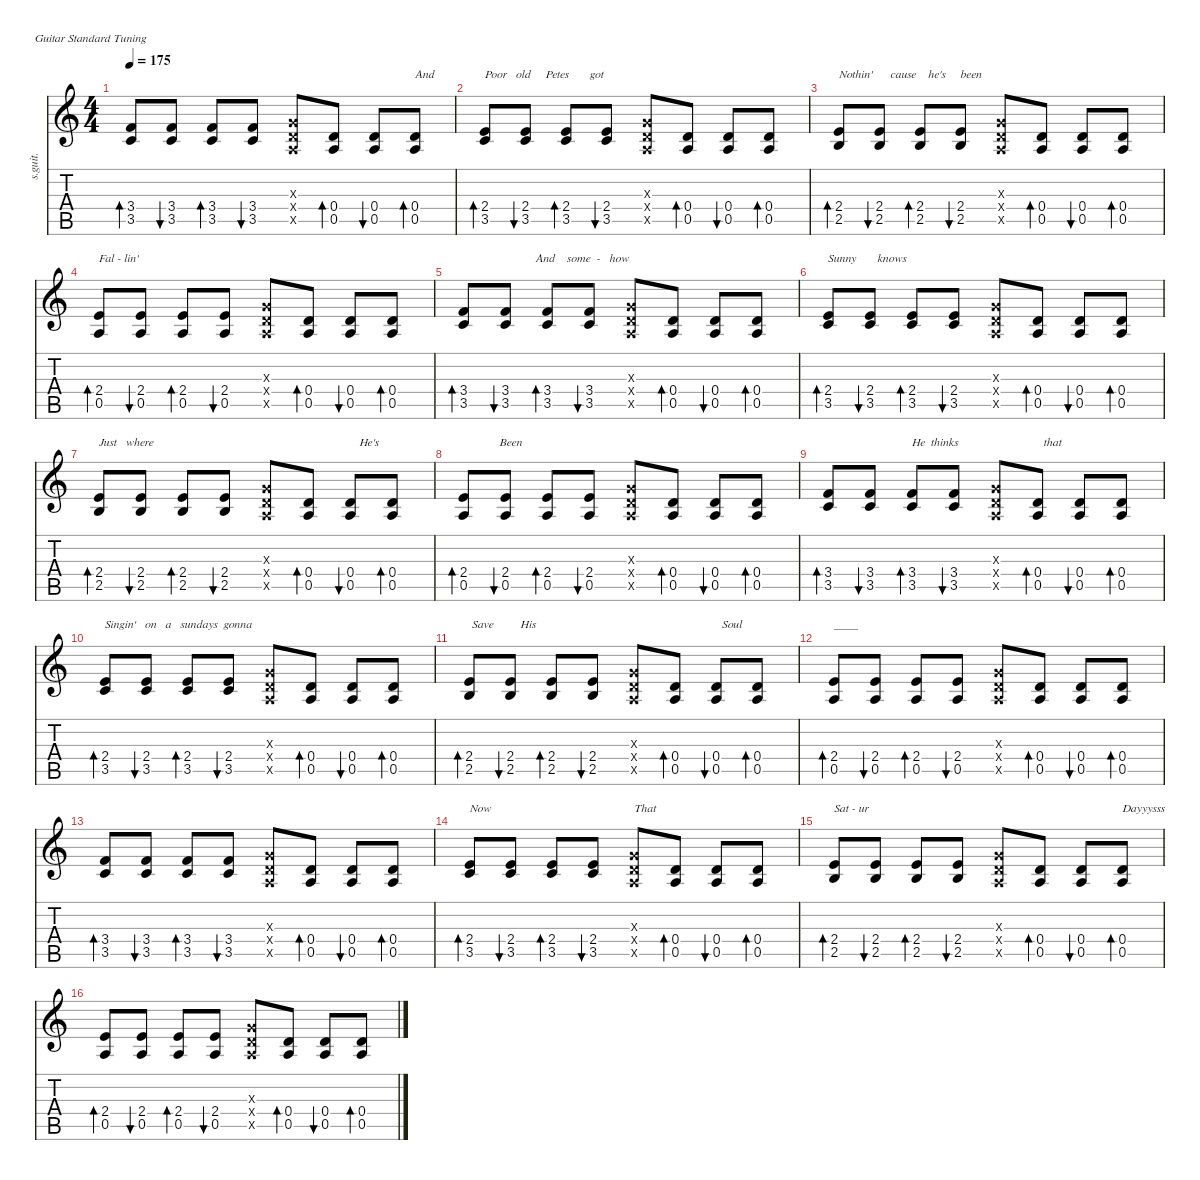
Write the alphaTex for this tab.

\defaultSystemsLayout 4
\hideDynamics
\bracketExtendMode nobrackets
\otherSystemsTrackNameOrientation horizontal
\track ("Track 1" "s.guit.") {instrument acousticguitarsteel}
\staff {score tabs}
\tuning (E4 B3 G3 D3 A2 E2)
\ts (4 4)
\tempo 175
\clef g2
\ks c
(3.4 3.5).8{bd 120 dy f beam Up} (3.4 3.5).8{bu 120 beam Up} (3.4 3.5).8{bd 120 beam Up} (3.4 3.5).8{bu 120 beam Up} (0.3{x} 0.4{x} 0.5{x}).8{beam Up} (0.4 0.5).8{bd 120 beam Up} (0.4 0.5).8{bu 120 beam Up} (0.4 0.5).8{bd 120 txt "And" beam Up} |
(2.4 3.5).8{bd 120 txt "Poor   old     Petes       got" beam Up} (2.4 3.5).8{bu 120 beam Up} (2.4 3.5).8{bd 120 beam Up} (2.4 3.5).8{bu 120 beam Up} (0.3{x} 0.4{x} 0.5{x}).8{beam Up} (0.4 0.5).8{bd 120 beam Up} (0.4 0.5).8{bu 120 beam Up} (0.4 0.5).8{bd 120 beam Up} |
(2.4 2.5).8{bd 120 txt "Nothin'      cause    he's     been" beam Up} (2.4 2.5).8{bu 120 beam Up} (2.4 2.5).8{bd 120 beam Up} (2.4 2.5).8{bu 120 beam Up} (0.3{x} 0.4{x} 0.5{x}).8{beam Up} (0.4 0.5).8{bd 120 beam Up} (0.4 0.5).8{bu 120 beam Up} (0.4 0.5).8{bd 120 beam Up} |
(2.4 0.5).8{bd 120 txt "Fal - lin'" beam Up} (2.4 0.5).8{bu 120 beam Up} (2.4 0.5).8{bd 120 beam Up} (2.4 0.5).8{bu 120 beam Up} (0.3{x} 0.4{x} 0.5{x}).8{beam Up} (0.4 0.5).8{bd 120 beam Up} (0.4 0.5).8{bu 120 beam Up} (0.4 0.5).8{bd 120 beam Up} |
(3.4 3.5).8{bd 120 beam Up} (3.4 3.5).8{bu 120 txt "          And    some  -   how " beam Up} (3.4 3.5).8{bd 120 beam Up} (3.4 3.5).8{bu 120 beam Up} (0.3{x} 0.4{x} 0.5{x}).8{beam Up} (0.4 0.5).8{bd 120 beam Up} (0.4 0.5).8{bu 120 beam Up} (0.4 0.5).8{bd 120 beam Up} |
(2.4 3.5).8{bd 120 txt "Sunny       knows" beam Up} (2.4 3.5).8{bu 120 beam Up} (2.4 3.5).8{bd 120 beam Up} (2.4 3.5).8{bu 120 beam Up} (0.3{x} 0.4{x} 0.5{x}).8{beam Up} (0.4 0.5).8{bd 120 beam Up} (0.4 0.5).8{bu 120 beam Up} (0.4 0.5).8{bd 120 beam Up} |
(2.4 2.5).8{bd 120 txt "Just   where  " beam Up} (2.4 2.5).8{bu 120 beam Up} (2.4 2.5).8{bd 120 beam Up} (2.4 2.5).8{bu 120 beam Up} (0.3{x} 0.4{x} 0.5{x}).8{beam Up} (0.4 0.5).8{bd 120 beam Up} (0.4 0.5).8{bu 120 txt "   He's " beam Up} (0.4 0.5).8{bd 120 beam Up} |
(2.4 0.5).8{bd 120 txt "            Been" beam Up} (2.4 0.5).8{bu 120 beam Up} (2.4 0.5).8{bd 120 beam Up} (2.4 0.5).8{bu 120 beam Up} (0.3{x} 0.4{x} 0.5{x}).8{beam Up} (0.4 0.5).8{bd 120 beam Up} (0.4 0.5).8{bu 120 beam Up} (0.4 0.5).8{bd 120 beam Up} |
(3.4 3.5).8{bd 120 beam Up} (3.4 3.5).8{bu 120 beam Up} (3.4 3.5).8{bd 120 txt "He  thinks" beam Up} (3.4 3.5).8{bu 120 beam Up} (0.3{x} 0.4{x} 0.5{x}).8{beam Up} (0.4 0.5).8{bd 120 txt "  that" beam Up} (0.4 0.5).8{bu 120 beam Up} (0.4 0.5).8{bd 120 beam Up} |
(2.4 3.5).8{bd 120 txt "Singin'   on   a   sundays  gonna" beam Up} (2.4 3.5).8{bu 120 beam Up} (2.4 3.5).8{bd 120 beam Up} (2.4 3.5).8{bu 120 beam Up} (0.3{x} 0.4{x} 0.5{x}).8{beam Up} (0.4 0.5).8{bd 120 beam Up} (0.4 0.5).8{bu 120 beam Up} (0.4 0.5).8{bd 120 beam Up} |
(2.4 2.5).8{bd 120 txt " Save         His" beam Up} (2.4 2.5).8{bu 120 beam Up} (2.4 2.5).8{bd 120 beam Up} (2.4 2.5).8{bu 120 beam Up} (0.3{x} 0.4{x} 0.5{x}).8{beam Up} (0.4 0.5).8{bd 120 beam Up} (0.4 0.5).8{bu 120 txt "  Soul" beam Up} (0.4 0.5).8{bd 120 beam Up} |
(2.4 0.5).8{bd 120 txt "____" beam Up} (2.4 0.5).8{bu 120 beam Up} (2.4 0.5).8{bd 120 beam Up} (2.4 0.5).8{bu 120 beam Up} (0.3{x} 0.4{x} 0.5{x}).8{beam Up} (0.4 0.5).8{bd 120 beam Up} (0.4 0.5).8{bu 120 beam Up} (0.4 0.5).8{bd 120 beam Up} |
(3.4 3.5).8{bd 120 beam Up} (3.4 3.5).8{bu 120 beam Up} (3.4 3.5).8{bd 120 beam Up} (3.4 3.5).8{bu 120 beam Up} (0.3{x} 0.4{x} 0.5{x}).8{beam Up} (0.4 0.5).8{bd 120 beam Up} (0.4 0.5).8{bu 120 beam Up} (0.4 0.5).8{bd 120 beam Up} |
(2.4 3.5).8{bd 120 txt "Now" beam Up} (2.4 3.5).8{bu 120 beam Up} (2.4 3.5).8{bd 120 beam Up} (2.4 3.5).8{bu 120 beam Up} (0.3{x} 0.4{x} 0.5{x}).8{txt "That" beam Up} (0.4 0.5).8{bd 120 beam Up} (0.4 0.5).8{bu 120 beam Up} (0.4 0.5).8{bd 120 beam Up} |
(2.4 2.5).8{bd 120 txt "Sat - ur " beam Up} (2.4 2.5).8{bu 120 beam Up} (2.4 2.5).8{bd 120 beam Up} (2.4 2.5).8{bu 120 beam Up} (0.3{x} 0.4{x} 0.5{x}).8{beam Up} (0.4 0.5).8{bd 120 beam Up} (0.4 0.5).8{bu 120 beam Up} (0.4 0.5).8{bd 120 txt "Dayyysss" beam Up} |
(2.4 0.5).8{bd 120 beam Up} (2.4 0.5).8{bu 120 beam Up} (2.4 0.5).8{bd 120 beam Up} (2.4 0.5).8{bu 120 beam Up} (0.3{x} 0.4{x} 0.5{x}).8{beam Up} (0.4 0.5).8{bd 120 beam Up} (0.4 0.5).8{bu 120 beam Up} (0.4 0.5).8{bd 120 beam Up}
